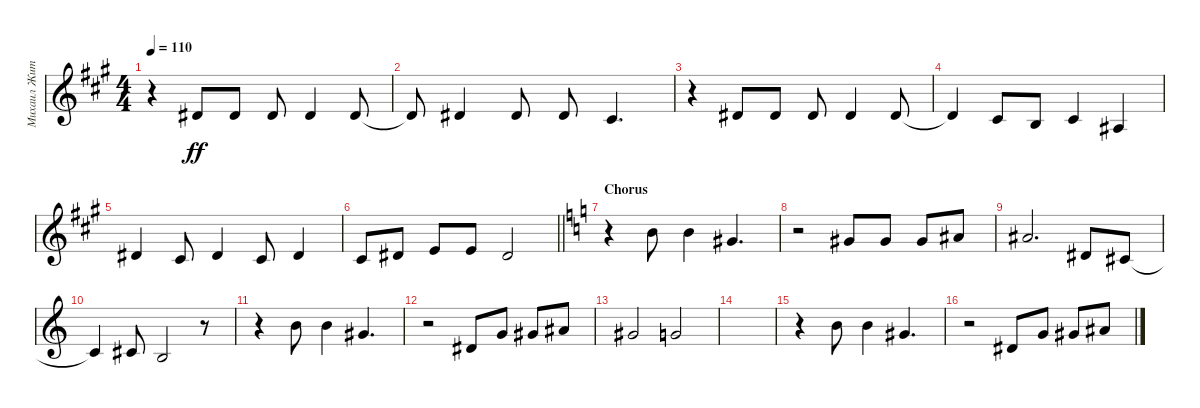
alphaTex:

\track ("Михаил Житняков" "Михаил Жит") {mute instrument altosax}
\staff {score}
\tuning (E4 B3 G3 D3 A2 E2) {hide}
\ts (4 4)
\tempo 110
\clef g2
\ks a
r.4{dy ff} 4.2.8 4.2.8 4.2.8 4.2.4 4.2.8 |
4.2{t}.8 4.2.4 4.2.8 4.2.8 2.2.4{d} |
r.4 4.2.8 4.2.8 4.2.8 4.2.4 4.2.8 |
4.2{t}.4 2.2.8 0.2.8 2.2.4 3.3.4 |
4.2.4 2.2.8 4.2.4 2.2.8 4.2.4 |
\barLineRight lightlight
2.2.8 4.2.8 0.1.8 0.1.8 4.2.2 |
\section ("" "Chorus")
\ks c
r.4 7.1.8 7.1.4 4.1.4{d} |
r.2 4.1.8 4.1.8 4.1.8 6.1.8 |
6.1.2{d} 4.2.8 2.2.8 |
2.2{t}.4 2.2.8 0.2.2 r.8 |
r.4 7.1.8 7.1.4 4.1.4{d} |
r.2 4.2.8 3.1.8 4.1.8 6.1.8 |
4.1.2 3.1.2 |
|
r.4 7.1.8 7.1.4 4.1.4{d} |
r.2 4.2.8 3.1.8 4.1.8 6.1.8
